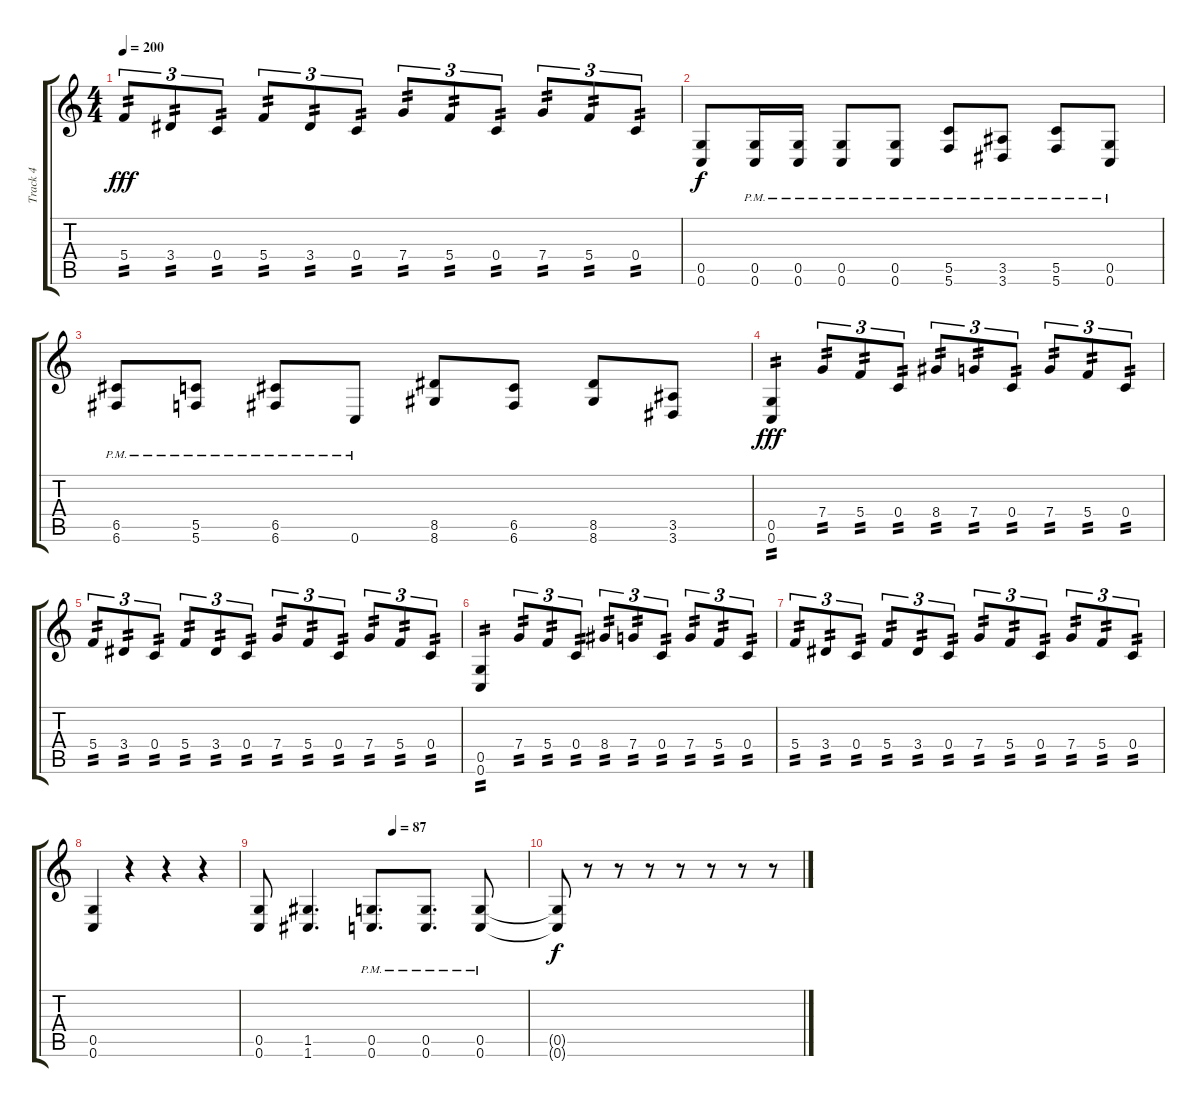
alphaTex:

\track ("Track 4" "Track 4") {instrument distortionguitar}
\staff {score tabs}
\tuning (D4 A3 F3 C3 G2 C2) {hide}
\ts (4 4)
\tempo 200
\clef g2
\ks c
5.4.8{tu (3 2) tp 2 dy fff} 3.4.8{tu (3 2) tp 2} 0.4.8{tu (3 2) tp 2} 5.4.8{tu (3 2) tp 2} 3.4.8{tu (3 2) tp 2} 0.4.8{tu (3 2) tp 2} 7.4.8{tu (3 2) tp 2} 5.4.8{tu (3 2) tp 2} 0.4.8{tu (3 2) tp 2} 7.4.8{tu (3 2) tp 2} 5.4.8{tu (3 2) tp 2} 0.4.8{tu (3 2) tp 2} |
(0.5 0.6).8{dy f} (0.5{pm} 0.6{pm}).16 (0.5{pm} 0.6{pm}).16 (0.5{pm} 0.6{pm}).8 (0.5{pm} 0.6{pm}).8 (5.5{pm} 5.6{pm}).8 (3.5{pm} 3.6{pm}).8 (5.5{pm} 5.6{pm}).8 (0.5{pm} 0.6{pm}).8 |
(6.5{pm} 6.6{pm}).8 (5.5{pm} 5.6{pm}).8 (6.5{pm} 6.6{pm}).8 0.6{pm}.8 (8.5 8.6).8 (6.5 6.6).8 (8.5 8.6).8 (3.5 3.6).8 |
(0.5 0.6).4{tp 2 dy fff instrument distortionguitar} 7.4.8{tu (3 2) tp 2} 5.4.8{tu (3 2) tp 2} 0.4.8{tu (3 2) tp 2} 8.4.8{tu (3 2) tp 2} 7.4.8{tu (3 2) tp 2} 0.4.8{tu (3 2) tp 2} 7.4.8{tu (3 2) tp 2} 5.4.8{tu (3 2) tp 2} 0.4.8{tu (3 2) tp 2} |
5.4.8{tu (3 2) tp 2} 3.4.8{tu (3 2) tp 2} 0.4.8{tu (3 2) tp 2} 5.4.8{tu (3 2) tp 2} 3.4.8{tu (3 2) tp 2} 0.4.8{tu (3 2) tp 2} 7.4.8{tu (3 2) tp 2} 5.4.8{tu (3 2) tp 2} 0.4.8{tu (3 2) tp 2} 7.4.8{tu (3 2) tp 2} 5.4.8{tu (3 2) tp 2} 0.4.8{tu (3 2) tp 2} |
(0.5 0.6).4{tp 2 instrument distortionguitar} 7.4.8{tu (3 2) tp 2} 5.4.8{tu (3 2) tp 2} 0.4.8{tu (3 2) tp 2} 8.4.8{tu (3 2) tp 2} 7.4.8{tu (3 2) tp 2} 0.4.8{tu (3 2) tp 2} 7.4.8{tu (3 2) tp 2} 5.4.8{tu (3 2) tp 2} 0.4.8{tu (3 2) tp 2} |
5.4.8{tu (3 2) tp 2} 3.4.8{tu (3 2) tp 2} 0.4.8{tu (3 2) tp 2} 5.4.8{tu (3 2) tp 2} 3.4.8{tu (3 2) tp 2} 0.4.8{tu (3 2) tp 2} 7.4.8{tu (3 2) tp 2} 5.4.8{tu (3 2) tp 2} 0.4.8{tu (3 2) tp 2} 7.4.8{tu (3 2) tp 2} 5.4.8{tu (3 2) tp 2} 0.4.8{tu (3 2) tp 2} |
(0.5 0.6).4{instrument overdrivenguitar} r.4 r.4 r.4 |
\tempo (87 0.5)
(0.5 0.6).8 (1.5 1.6).4{d} (0.5{pm} 0.6{pm}).8{d} (0.5{pm} 0.6{pm}).8{d} (0.5{pm} 0.6{pm}).8 |
(0.5{t} 0.6{t}).8{dy f} r.8 r.8 r.8 r.8 r.8 r.8 r.8
